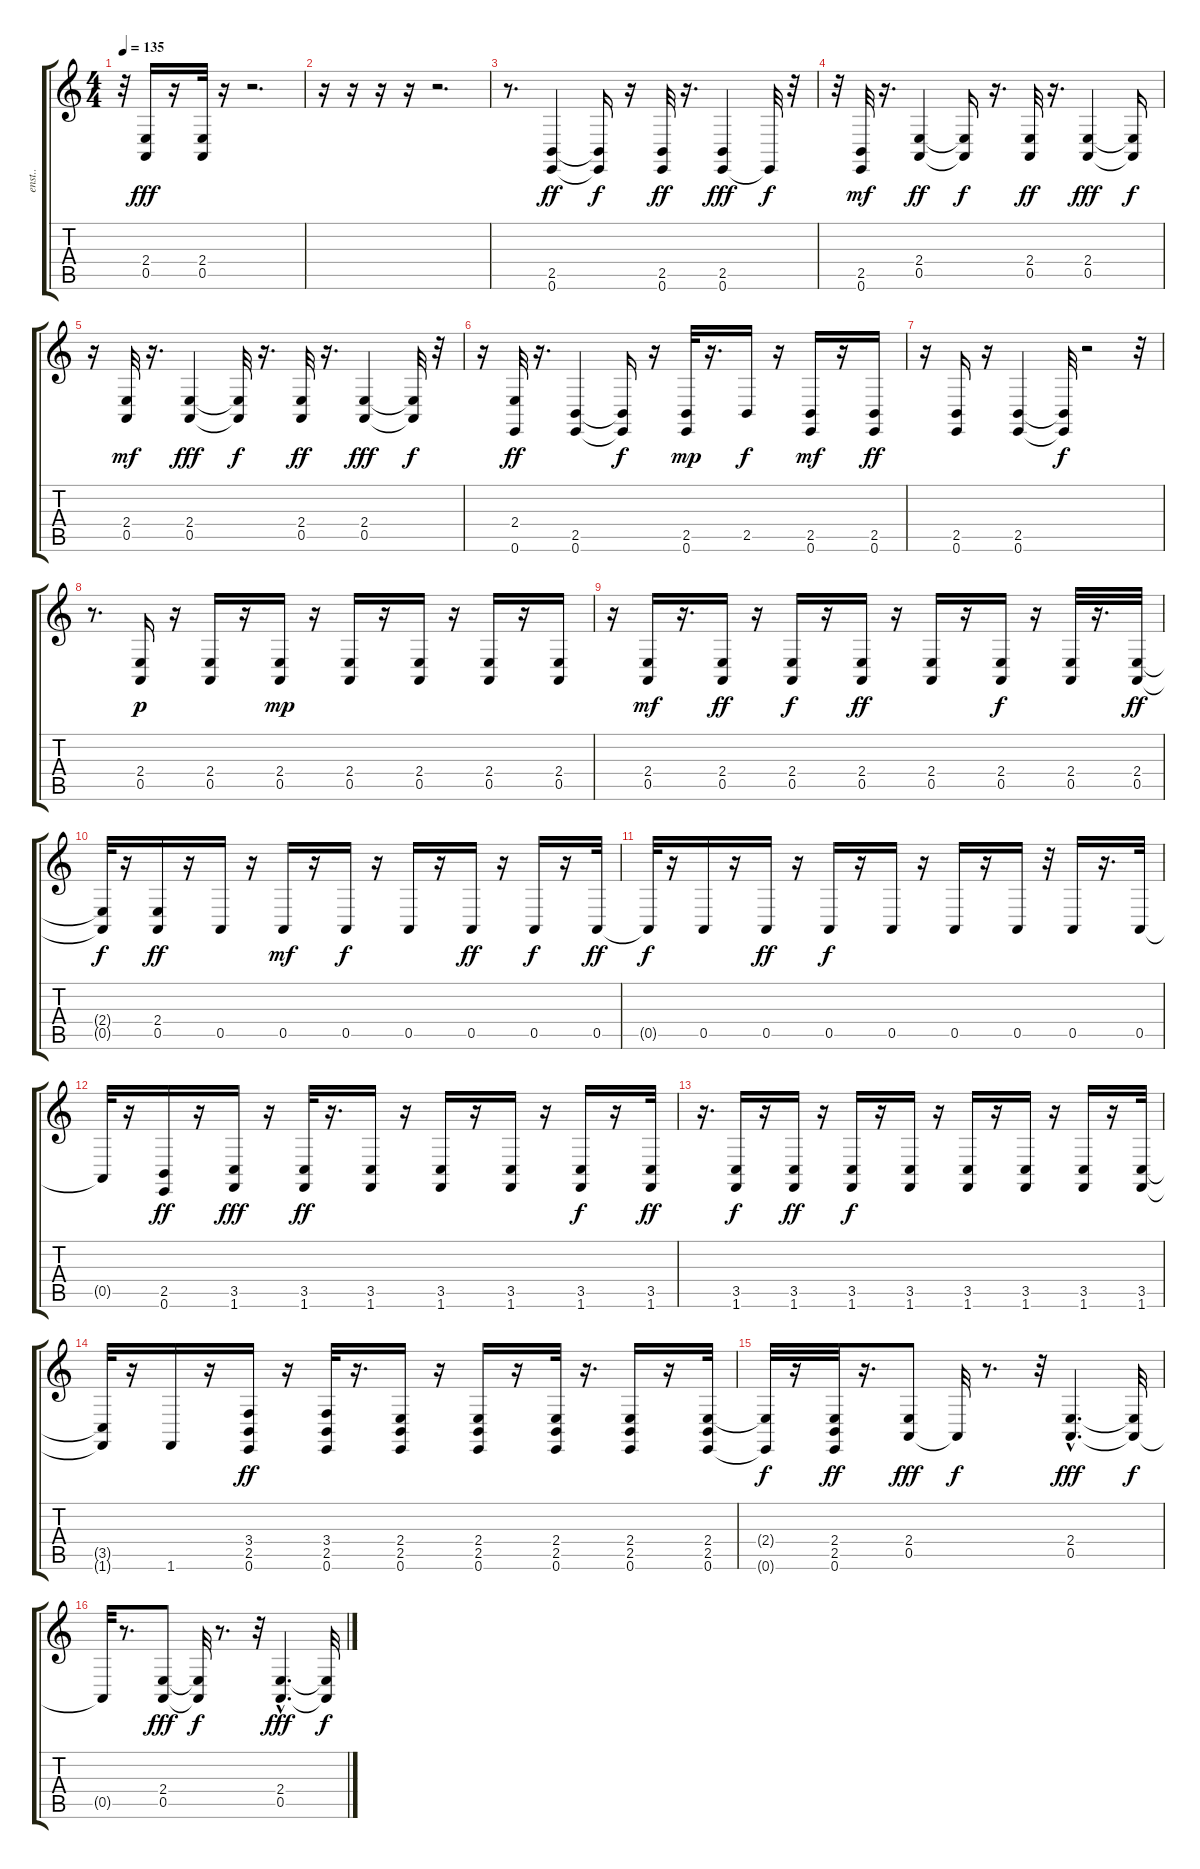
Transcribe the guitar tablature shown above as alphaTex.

\track ("enst.." "enst..") {instrument lead5charang}
\staff {score tabs}
\tuning (E4 B3 G3 D3 A2 E2) {hide}
\ts (4 4)
\tempo 135
\clef g2
\ks c
r.32{dy fff} (2.4 0.5).16 r.16 (2.4 0.5).32 r.16 r.2{d} |
r.16 r.16 r.16 r.16 r.2{d} |
r.8{d} (2.5 0.6).4{dy ff} (2.5{t} 0.6{t}).16{dy f} r.16 (2.5 0.6).32{dy ff} r.16{d} (2.5 0.6).4{dy fff} 0.6{t}.32{dy f} r.32 |
r.32 (2.5 0.6).32{dy mf} r.16{d} (2.4 0.5).4{dy ff} (2.4{t} 0.5{t}).16{dy f} r.16{d} (2.4 0.5).32{dy ff} r.16{d} (2.4 0.5).4{dy fff} (2.4{t} 0.5{t}).16{dy f} |
r.16 (2.4 0.5).32{dy mf} r.16{d} (2.4 0.5).4{dy fff} (2.4{t} 0.5{t}).32{dy f} r.16{d} (2.4 0.5).32{dy ff} r.16{d} (2.4 0.5).4{dy fff} (2.4{t} 0.5{t}).32{dy f} r.32 |
r.16 (2.4 0.6).32{dy ff} r.16{d} (2.5 0.6).4 (2.5{t} 0.6{t}).16{dy f} r.16 (2.5 0.6).32{dy mp} r.16{d} 2.5.16{dy f} r.16 (2.5 0.6).16{dy mf} r.16 (2.5 0.6).16{dy ff} |
r.16 (2.5 0.6).16 r.16 (2.5 0.6).4 (2.5{t} 0.6{t}).32{dy f} r.2 r.32 |
r.8{d} (2.4 0.5).16{dy p volume 11 instrument distortionguitar} r.16 (2.4 0.5).16 r.16 (2.4 0.5).16{dy mp} r.16 (2.4 0.5).16 r.16 (2.4 0.5).16 r.16 (2.4 0.5).16 r.16 (2.4 0.5).16 |
r.16 (2.4 0.5).16{dy mf} r.16{d} (2.4 0.5).16{dy ff} r.16 (2.4 0.5).16{dy f} r.16 (2.4 0.5).16{dy ff} r.16 (2.4 0.5).16 r.16 (2.4 0.5).16{dy f} r.16 (2.4 0.5).32 r.16{d} (2.4 0.5).32{dy ff} |
(2.4{t} 0.5{t}).32{dy f} r.16 (2.4 0.5).16{dy ff} r.16 0.5.16 r.16 0.5.16{dy mf} r.16 0.5.16{dy f} r.16 0.5.16 r.16 0.5.16{dy ff} r.16 0.5.16{dy f} r.16 0.5.32{dy ff} |
0.5{t}.32{dy f} r.16 0.5.16 r.16 0.5.16{dy ff} r.16 0.5.16{dy f} r.16 0.5.16 r.16 0.5.16 r.16 0.5.16 r.32 0.5.16 r.16{d} 0.5.32 |
0.5{t}.32 r.16 (2.5 0.6).16{dy ff} r.16 (3.5 1.6).16{dy fff} r.16 (3.5 1.6).32{dy ff} r.16{d} (3.5 1.6).16 r.16 (3.5 1.6).16 r.16 (3.5 1.6).16 r.16 (3.5 1.6).16{dy f} r.16 (3.5 1.6).32{dy ff} |
r.16{d} (3.5 1.6).16{dy f} r.16 (3.5 1.6).16{dy ff} r.16 (3.5 1.6).16{dy f} r.16 (3.5 1.6).16 r.16 (3.5 1.6).16 r.16 (3.5 1.6).16 r.16 (3.5 1.6).16 r.16 (3.5 1.6).32 |
(3.5{t} 1.6{t}).32 r.16 1.6.16 r.16 (3.4 2.5 0.6).16{dy ff} r.16 (3.4 2.5 0.6).32 r.16{d} (2.4 2.5 0.6).16 r.16 (2.4 2.5 0.6).16 r.16 (2.4 2.5 0.6).32 r.16{d} (2.4 2.5 0.6).16 r.16 (2.4 2.5 0.6).32 |
(2.4{t} 0.6{t}).32{dy f} r.16 (2.4 2.5 0.6).32{dy ff} r.16{d} (2.4 0.5).8{dy fff volume 11 instrument lead5charang} 0.5{t}.32{dy f} r.8{d} r.32 (2.4{hac} 0.5{hac}).4{d dy fff} (2.4{t} 0.5{t}).32{dy f} |
0.5{t}.32 r.8{d} (2.4 0.5).8{dy fff} (2.4{t} 0.5{t}).32{dy f} r.8{d} r.32 (2.4{hac} 0.5{hac}).4{d dy fff} (2.4{t} 0.5{t}).32{dy f}
